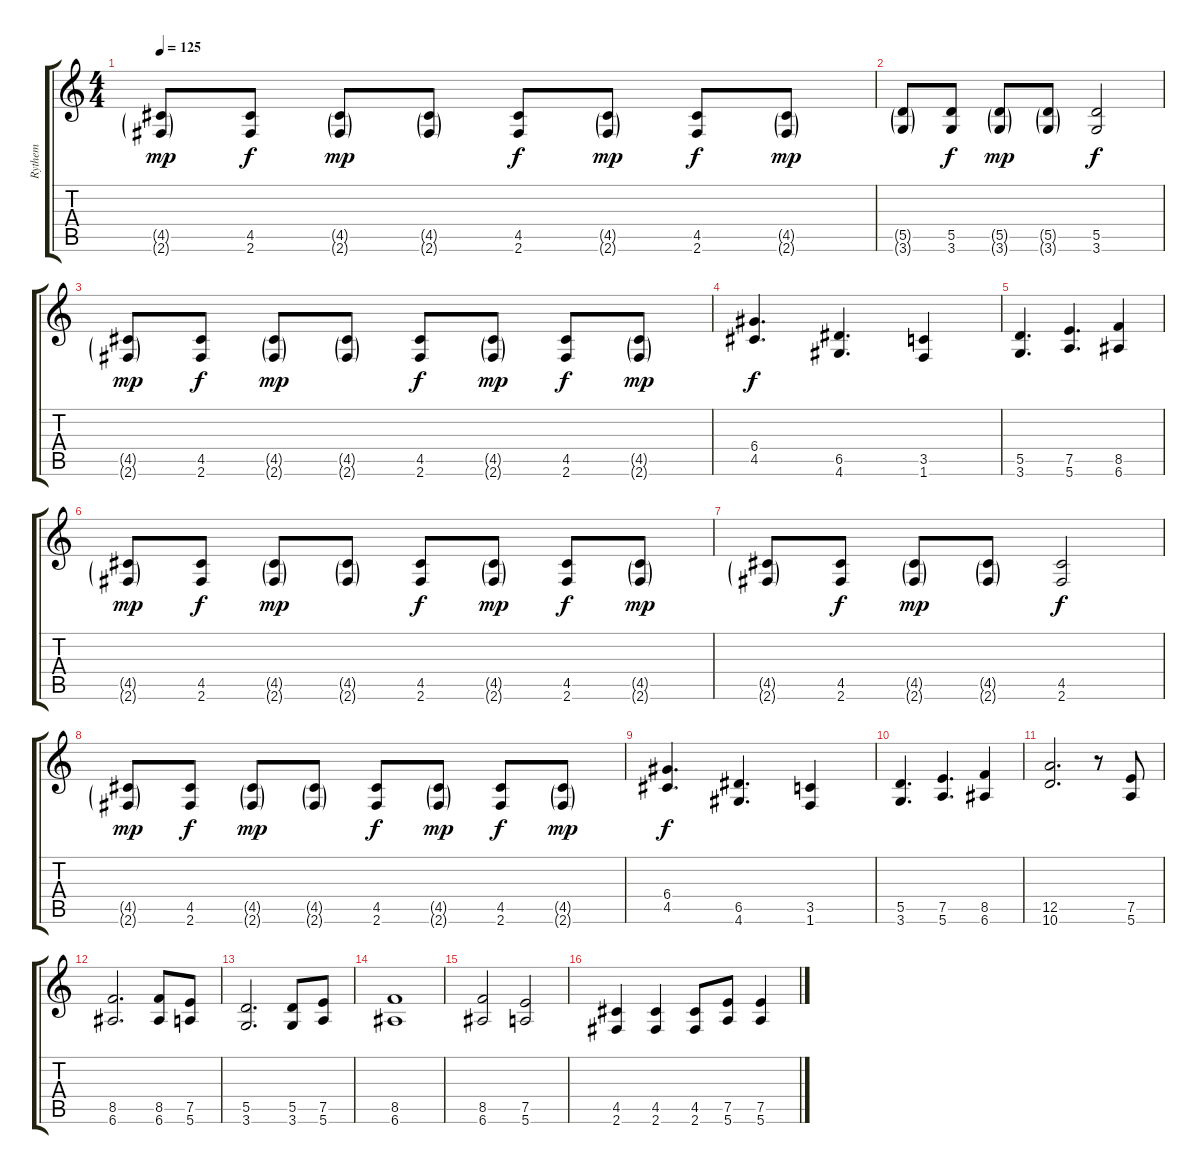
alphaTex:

\track ("Rythem" "Rythem") {instrument distortionguitar}
\staff {score tabs}
\tuning (E4 B3 G3 D3 A2 E2) {hide}
\ts (4 4)
\tempo 125
\clef g2
\ks c
(4.5{g} 2.6{g}).8{dy mp} (4.5 2.6).8{dy f} (4.5{g} 2.6{g}).8{dy mp} (4.5{g} 2.6{g}).8 (4.5 2.6).8{dy f} (4.5{g} 2.6{g}).8{dy mp} (4.5 2.6).8{dy f} (4.5{g} 2.6{g}).8{dy mp} |
(5.5{g} 3.6{g}).8 (5.5 3.6).8{dy f} (5.5{g} 3.6{g}).8{dy mp} (5.5{g} 3.6{g}).8 (5.5 3.6).2{dy f} |
(4.5{g} 2.6{g}).8{dy mp} (4.5 2.6).8{dy f} (4.5{g} 2.6{g}).8{dy mp} (4.5{g} 2.6{g}).8 (4.5 2.6).8{dy f} (4.5{g} 2.6{g}).8{dy mp} (4.5 2.6).8{dy f} (4.5{g} 2.6{g}).8{dy mp} |
(6.4 4.5).4{d dy f} (6.5 4.6).4{d} (3.5 1.6).4 |
(5.5 3.6).4{d} (7.5 5.6).4{d} (8.5 6.6).4 |
(4.5{g} 2.6{g}).8{dy mp} (4.5 2.6).8{dy f} (4.5{g} 2.6{g}).8{dy mp} (4.5{g} 2.6{g}).8 (4.5 2.6).8{dy f} (4.5{g} 2.6{g}).8{dy mp} (4.5 2.6).8{dy f} (4.5{g} 2.6{g}).8{dy mp} |
(4.5{g} 2.6{g}).8 (4.5 2.6).8{dy f} (4.5{g} 2.6{g}).8{dy mp} (4.5{g} 2.6{g}).8 (4.5 2.6).2{dy f} |
(4.5{g} 2.6{g}).8{dy mp} (4.5 2.6).8{dy f} (4.5{g} 2.6{g}).8{dy mp} (4.5{g} 2.6{g}).8 (4.5 2.6).8{dy f} (4.5{g} 2.6{g}).8{dy mp} (4.5 2.6).8{dy f} (4.5{g} 2.6{g}).8{dy mp} |
(6.4 4.5).4{d dy f} (6.5 4.6).4{d} (3.5 1.6).4 |
(5.5 3.6).4{d} (7.5 5.6).4{d} (8.5 6.6).4 |
(12.5 10.6).2{d} r.8 (7.5 5.6).8 |
(8.5 6.6).2{d} (8.5 6.6).8 (7.5 5.6).8 |
(5.5 3.6).2{d} (5.5 3.6).8 (7.5 5.6).8 |
(8.5 6.6).1 |
(8.5 6.6).2 (7.5 5.6).2 |
(4.5 2.6).4 (4.5 2.6).4 (4.5 2.6).8 (7.5 5.6).8 (7.5 5.6).4
